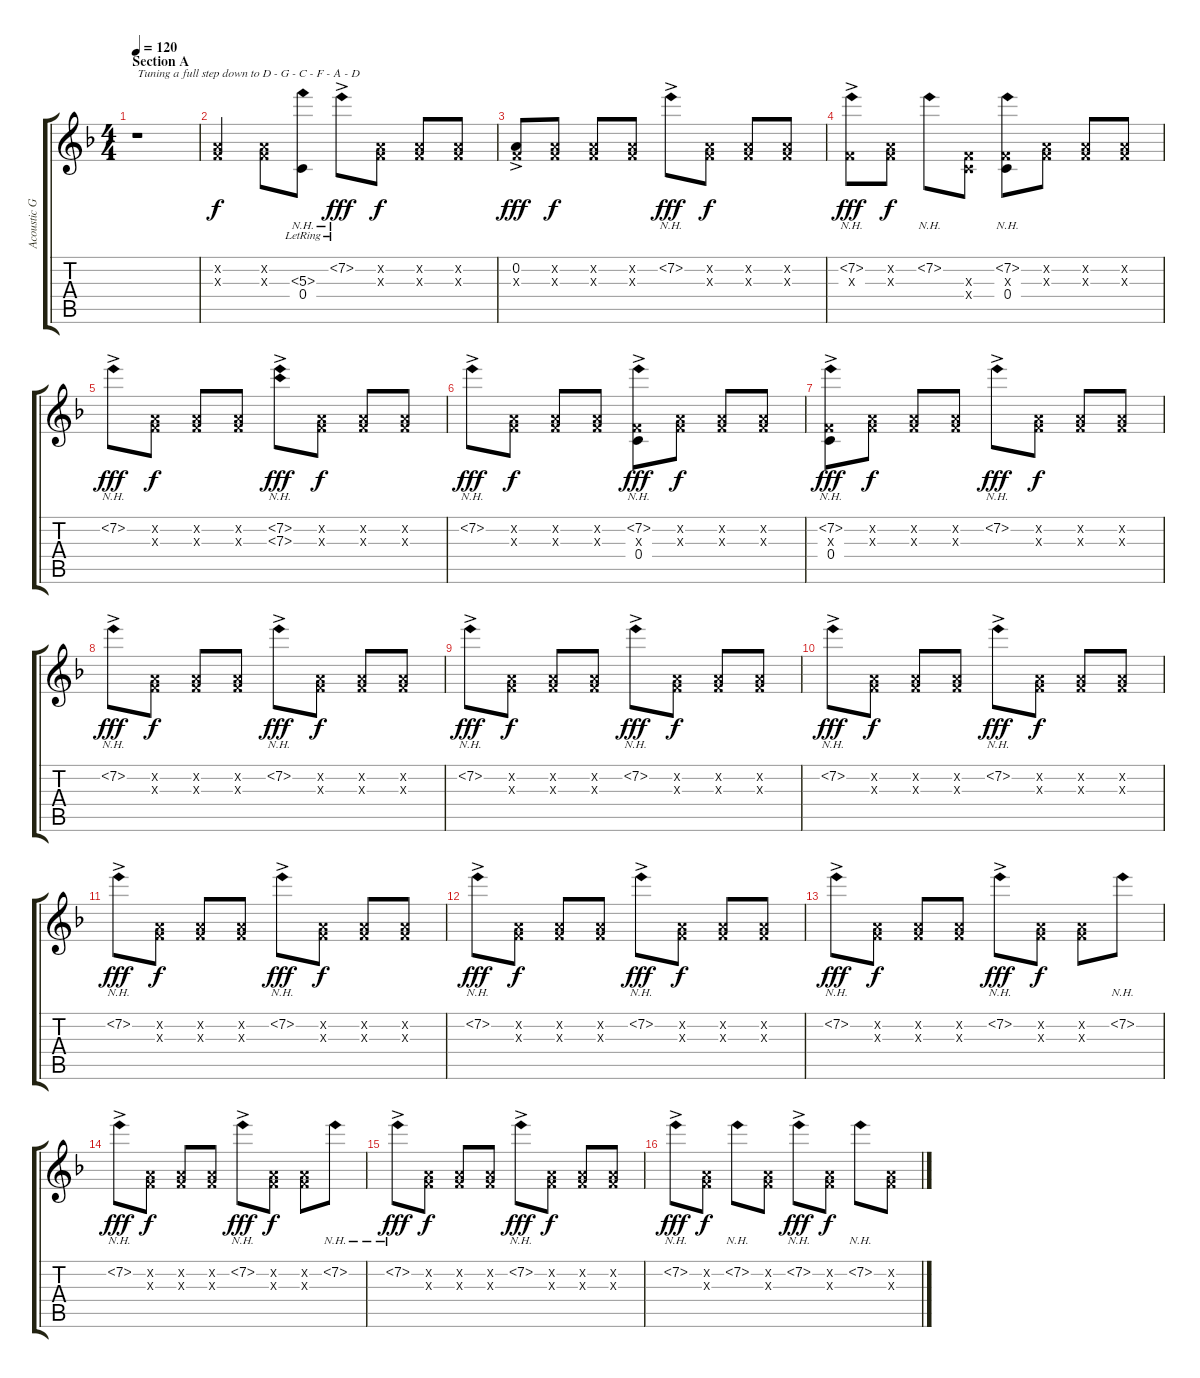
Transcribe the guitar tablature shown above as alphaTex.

\track ("Acoustic Guitar 2 (Full Step Down)" "Acoustic G") {instrument acousticguitarsteel}
\staff {score tabs}
\tuning (D4 A3 F3 C3 G2 D2) {hide}
\ts (4 4)
\section ("" "Section A")
\tempo 120
\clef g2
\ks f
r.1{txt "Tuning a full step down to D - G - C - F - A - D" dy f instrument acousticguitarsteel} |
(0.2{x} 0.3{x}).4 (0.2{x} 0.3{x}).8 (5.3{nh lr} 0.4).8 7.2{nh ac lr}.8{dy fff} (0.2{x} 0.3{x}).8{dy f} (0.2{x} 0.3{x}).8 (0.2{x} 0.3{x}).8 |
(0.2{ac} 0.3{x}).8{dy fff} (0.2{x} 0.3{x}).8{dy f} (0.2{x} 0.3{x}).8 (0.2{x} 0.3{x}).8 7.2{nh ac}.8{dy fff} (0.2{x} 0.3{x}).8{dy f} (0.2{x} 0.3{x}).8 (0.2{x} 0.3{x}).8 |
(7.2{nh ac} 0.3{x}).8{dy fff} (0.2{x} 0.3{x}).8{dy f} 7.2{nh}.8 (0.3{x} 0.4{x}).8 (7.2{nh} 0.3{x} 0.4).8 (0.2{x} 0.3{x}).8 (0.2{x} 0.3{x}).8 (0.2{x} 0.3{x}).8 |
7.2{nh ac}.8{dy fff} (0.2{x} 0.3{x}).8{dy f} (0.2{x} 0.3{x}).8 (0.2{x} 0.3{x}).8 (7.2{nh ac} 7.3{nh ac}).8{dy fff} (0.2{x} 0.3{x}).8{dy f} (0.2{x} 0.3{x}).8 (0.2{x} 0.3{x}).8 |
7.2{nh ac}.8{dy fff} (0.2{x} 0.3{x}).8{dy f} (0.2{x} 0.3{x}).8 (0.2{x} 0.3{x}).8 (7.2{nh ac} 0.3{x} 0.4{ac}).8{dy fff} (0.2{x} 0.3{x}).8{dy f} (0.2{x} 0.3{x}).8 (0.2{x} 0.3{x}).8 |
(7.2{nh ac} 0.3{x} 0.4{ac}).8{dy fff} (0.2{x} 0.3{x}).8{dy f} (0.2{x} 0.3{x}).8 (0.2{x} 0.3{x}).8 7.2{nh ac}.8{dy fff} (0.2{x} 0.3{x}).8{dy f} (0.2{x} 0.3{x}).8 (0.2{x} 0.3{x}).8 |
7.2{nh ac}.8{dy fff} (0.2{x} 0.3{x}).8{dy f} (0.2{x} 0.3{x}).8 (0.2{x} 0.3{x}).8 7.2{nh ac}.8{dy fff} (0.2{x} 0.3{x}).8{dy f} (0.2{x} 0.3{x}).8 (0.2{x} 0.3{x}).8 |
7.2{nh ac}.8{dy fff} (0.2{x} 0.3{x}).8{dy f} (0.2{x} 0.3{x}).8 (0.2{x} 0.3{x}).8 7.2{nh ac}.8{dy fff} (0.2{x} 0.3{x}).8{dy f} (0.2{x} 0.3{x}).8 (0.2{x} 0.3{x}).8 |
7.2{nh ac}.8{dy fff} (0.2{x} 0.3{x}).8{dy f} (0.2{x} 0.3{x}).8 (0.2{x} 0.3{x}).8 7.2{nh ac}.8{dy fff} (0.2{x} 0.3{x}).8{dy f} (0.2{x} 0.3{x}).8 (0.2{x} 0.3{x}).8 |
7.2{nh ac}.8{dy fff} (0.2{x} 0.3{x}).8{dy f} (0.2{x} 0.3{x}).8 (0.2{x} 0.3{x}).8 7.2{nh ac}.8{dy fff} (0.2{x} 0.3{x}).8{dy f} (0.2{x} 0.3{x}).8 (0.2{x} 0.3{x}).8 |
7.2{nh ac}.8{dy fff} (0.2{x} 0.3{x}).8{dy f} (0.2{x} 0.3{x}).8 (0.2{x} 0.3{x}).8 7.2{nh ac}.8{dy fff} (0.2{x} 0.3{x}).8{dy f} (0.2{x} 0.3{x}).8 (0.2{x} 0.3{x}).8 |
7.2{nh ac}.8{dy fff} (0.2{x} 0.3{x}).8{dy f} (0.2{x} 0.3{x}).8 (0.2{x} 0.3{x}).8 7.2{nh ac}.8{dy fff} (0.2{x} 0.3{x}).8{dy f} (0.2{x} 0.3{x}).8 7.2{nh}.8 |
7.2{nh ac}.8{dy fff} (0.2{x} 0.3{x}).8{dy f} (0.2{x} 0.3{x}).8 (0.2{x} 0.3{x}).8 7.2{nh ac}.8{dy fff} (0.2{x} 0.3{x}).8{dy f} (0.2{x} 0.3{x}).8 7.2{nh}.8 |
7.2{nh ac}.8{dy fff} (0.2{x} 0.3{x}).8{dy f} (0.2{x} 0.3{x}).8 (0.2{x} 0.3{x}).8 7.2{nh ac}.8{dy fff} (0.2{x} 0.3{x}).8{dy f} (0.2{x} 0.3{x}).8 (0.2{x} 0.3{x}).8 |
7.2{nh ac}.8{dy fff} (0.2{x} 0.3{x}).8{dy f} 7.2{nh}.8 (0.2{x} 0.3{x}).8 7.2{nh ac}.8{dy fff} (0.2{x} 0.3{x}).8{dy f} 7.2{nh}.8 (0.2{x} 0.3{x}).8
